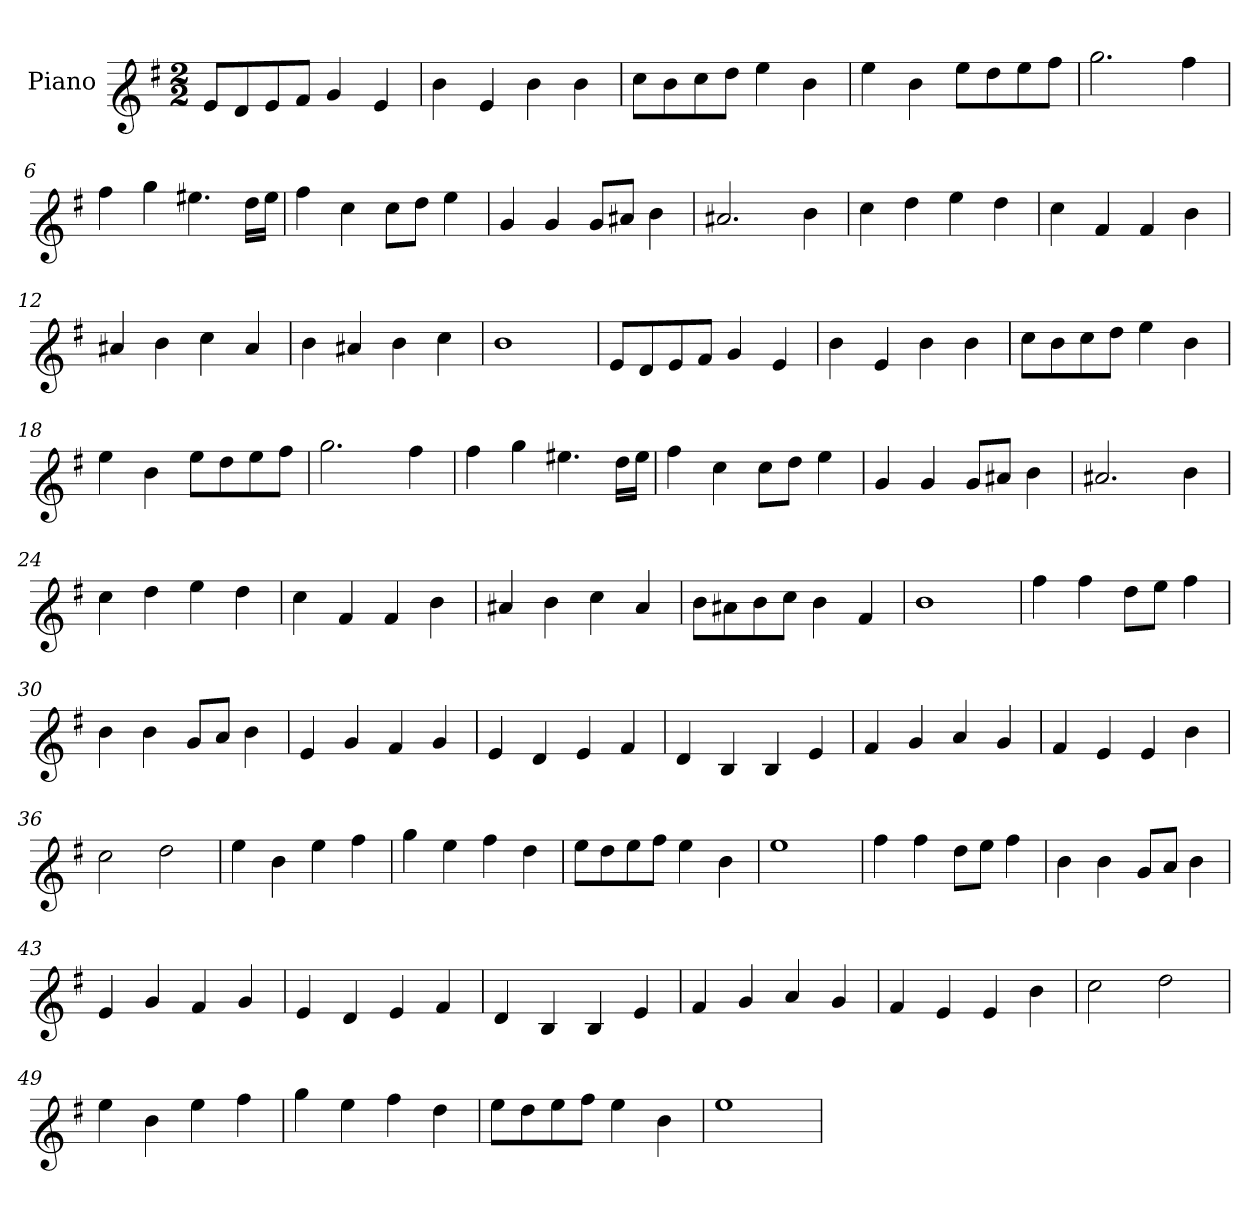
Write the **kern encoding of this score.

**kern
*part1
*staff1
*I"Piano
*I'Pno.
*clefG1
*k[f#]
*M2/2
=1
8g/L
8f#/
8g/
8a/J
4b/
4g/
=2
4dd\
4g/
4dd\
4dd\
=3
8ee\L
8dd\
8ee\
8ff#\J
4gg\
4dd\
=4
4gg\
4dd\
8gg\L
8ff#\
8gg\
8aa\J
=5
2.bb\
4aa\
=6
4aa\
4bb\
4.gg#X\
16ff#\LL
16gg#\JJ
=7
4aa\
4ee\
8ee\L
8ff#\J
4gg\
!!LO:LB:g=z
=8
4b/
4b/
8b/L
8cc#X/J
4dd\
=9
2.cc#X/
4dd\
=10
4ee\
4ff#\
4gg\
4ff#\
=11
4ee\
4a/
4a/
4dd\
=12
4cc#X/
4dd\
4ee\
4cc#/
=13
4dd\
4cc#X/
4dd\
4ee\
=14
1dd
=15
8g/L
8f#/
8g/
8a/J
4b/
4g/
=16
4dd\
4g/
4dd\
4dd\
!!LO:LB:g=z
=17
8ee\L
8dd\
8ee\
8ff#\J
4gg\
4dd\
=18
4gg\
4dd\
8gg\L
8ff#\
8gg\
8aa\J
=19
2.bb\
4aa\
=20
4aa\
4bb\
4.gg#X\
16ff#\LL
16gg#\JJ
=21
4aa\
4ee\
8ee\L
8ff#\J
4gg\
=22
4b/
4b/
8b/L
8cc#X/J
4dd\
=23
2.cc#X/
4dd\
=24
4ee\
4ff#\
4gg\
4ff#\
!!LO:LB:g=z
=25
4ee\
4a/
4a/
4dd\
=26
4cc#X/
4dd\
4ee\
4cc#/
=27
8dd\L
8cc#X\
8dd\
8ee\J
4dd\
4a/
=28
1dd
=29
4aa\
4aa\
8ff#\L
8gg\J
4aa\
=30
4dd\
4dd\
8b/L
8cc/J
4dd\
=31
4g/
4b/
4a/
4b/
=32
4g/
4f#/
4g/
4a/
!!LO:LB:g=z
=33
4f#/
4d/
4d/
4g/
=34
4a/
4b/
4cc/
4b/
=35
4a/
4g/
4g/
4dd\
=36
2ee\
2ff#\
=37
4gg\
4dd\
4gg\
4aa\
=38
4bb\
4gg\
4aa\
4ff#\
=39
8gg\L
8ff#\
8gg\
8aa\J
4gg\
4dd\
=40
1gg
=41
4aa\
4aa\
8ff#\L
8gg\J
4aa\
!!LO:LB:g=z
=42
4dd\
4dd\
8b/L
8cc/J
4dd\
=43
4g/
4b/
4a/
4b/
=44
4g/
4f#/
4g/
4a/
=45
4f#/
4d/
4d/
4g/
=46
4a/
4b/
4cc/
4b/
=47
4a/
4g/
4g/
4dd\
=48
2ee\
2ff#\
=49
4gg\
4dd\
4gg\
4aa\
=50
4bb\
4gg\
4aa\
4ff#\
!!LO:LB:g=z
=51
8gg\L
8ff#\
8gg\
8aa\J
4gg\
4dd\
=52
1gg
=
*-
